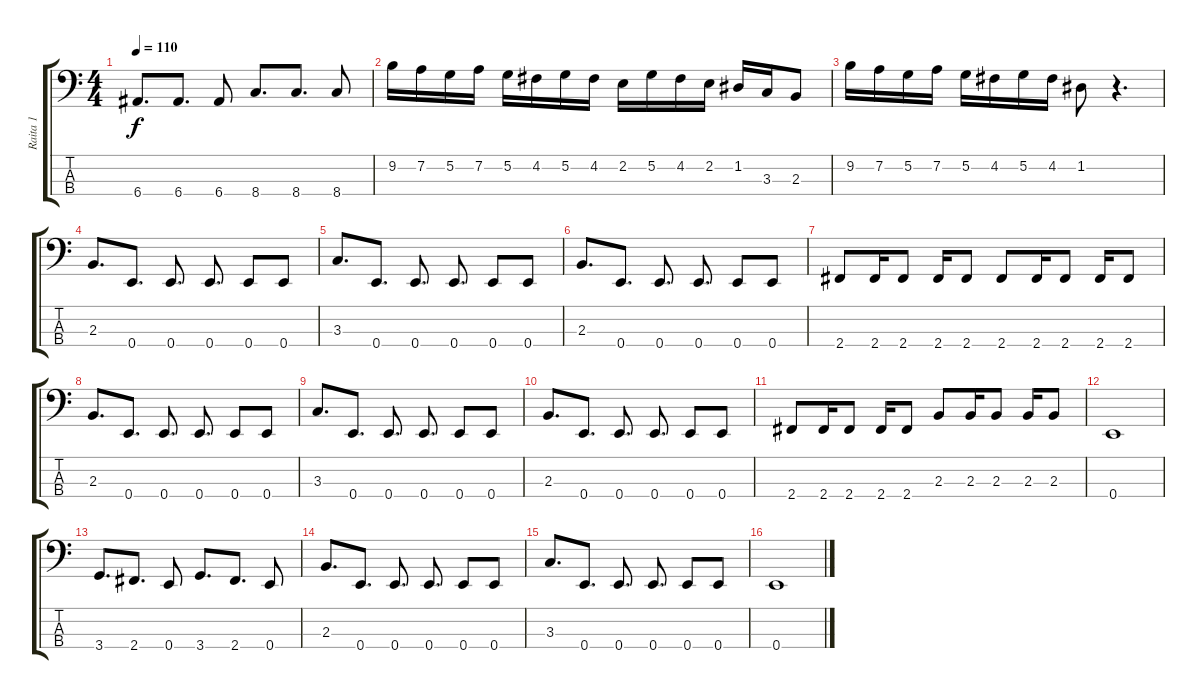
\track ("Raita 1" "Raita 1") {instrument electricbassfinger}
\staff {score tabs}
\tuning (G2 D2 A1 E1) {hide}
\ts (4 4)
\tempo 110
\clef f4
\ks c
6.4.8{d dy f} 6.4.8{d} 6.4.8 8.4.8{d} 8.4.8{d} 8.4.8 |
9.2.16 7.2.16 5.2.16 7.2.16 5.2.16 4.2.16 5.2.16 4.2.16 2.2.16 5.2.16 4.2.16 2.2.16 1.2.16 3.3.16 2.3.8 |
9.2.16 7.2.16 5.2.16 7.2.16 5.2.16 4.2.16 5.2.16 4.2.16 1.2.8 r.4{d} |
2.3.8{d} 0.4.8{d} 0.4.8{d} 0.4.8{d} 0.4.8 0.4.8 |
3.3.8{d} 0.4.8{d} 0.4.8{d} 0.4.8{d} 0.4.8 0.4.8 |
2.3.8{d} 0.4.8{d} 0.4.8{d} 0.4.8{d} 0.4.8 0.4.8 |
2.4.8 2.4.16 2.4.8 2.4.16 2.4.8 2.4.8 2.4.16 2.4.8 2.4.16 2.4.8 |
2.3.8{d} 0.4.8{d} 0.4.8{d} 0.4.8{d} 0.4.8 0.4.8 |
3.3.8{d} 0.4.8{d} 0.4.8{d} 0.4.8{d} 0.4.8 0.4.8 |
2.3.8{d} 0.4.8{d} 0.4.8{d} 0.4.8{d} 0.4.8 0.4.8 |
2.4.8 2.4.16 2.4.8 2.4.16 2.4.8 2.3.8 2.3.16 2.3.8 2.3.16 2.3.8 |
0.4.1 |
3.4.8{d} 2.4.8{d} 0.4.8 3.4.8{d} 2.4.8{d} 0.4.8 |
2.3.8{d} 0.4.8{d} 0.4.8{d} 0.4.8{d} 0.4.8 0.4.8 |
3.3.8{d} 0.4.8{d} 0.4.8{d} 0.4.8{d} 0.4.8 0.4.8 |
0.4.1
